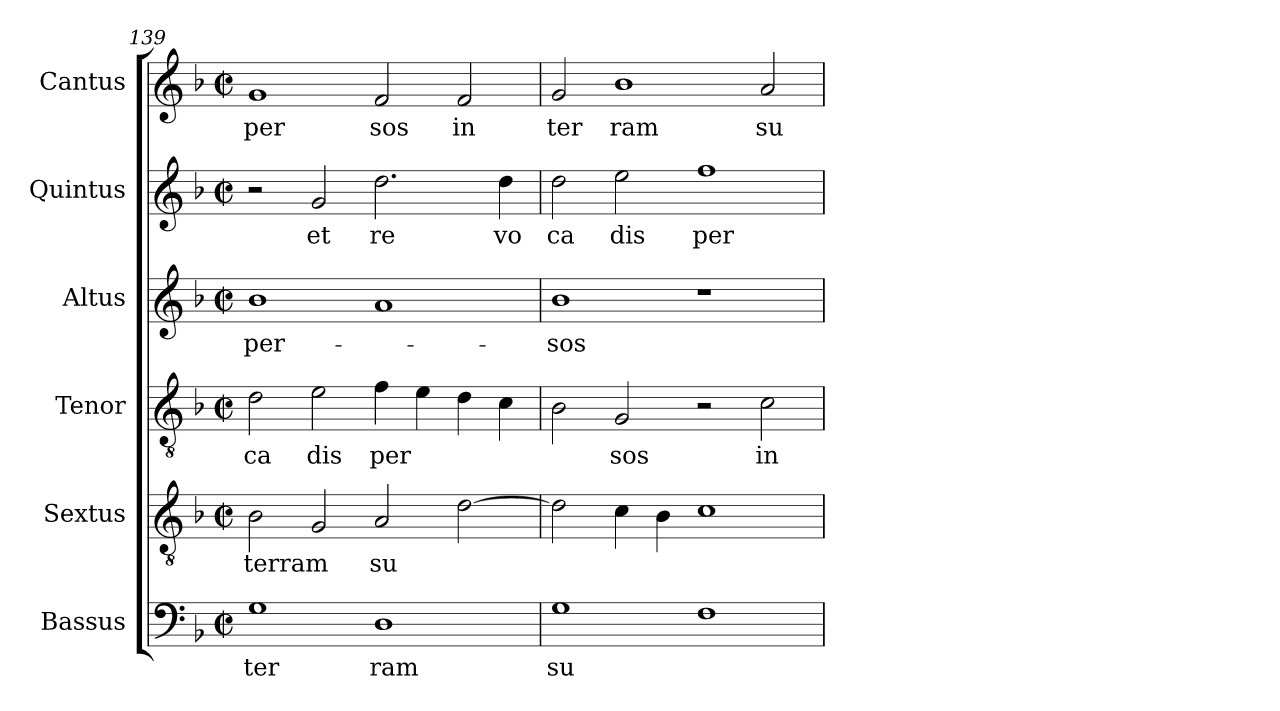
**kern	**text	**kern	**text	**kern	**text	**kern	**text	**kern	**text	**kern	**text
*part6	*part6	*part5	*part5	*part4	*part4	*part3	*part3	*part2	*part2	*part1	*part1
*staff6	*staff6	*staff5	*staff5	*staff4	*staff4	*staff3	*staff3	*staff2	*staff2	*staff1	*staff1
*I"Bassus	*	*I"Sextus	*	*I"Tenor	*	*I"Altus	*	*I"Quintus	*	*I"Cantus	*
*clefF4	*	*clefGv2	*	*clefGv2	*	*clefG2	*	*clefG2	*	*clefG2	*
*k[b-]	*	*k[b-]	*	*k[b-]	*	*k[b-]	*	*k[b-]	*	*k[b-]	*
*F:	*	*F:	*	*F:	*	*F:	*	*F:	*	*F:	*
*M2/2	*	*M2/2	*	*M2/2	*	*M2/2	*	*M2/2	*	*M2/2	*
*met(c|)	*	*met(c|)	*	*met(c|)	*	*met(c|)	*	*met(c|)	*	*met(c|)	*
=139	=139	=139	=139	=139	=139	=139	=139	=139	=139	=139	=139
!	!LO:LY:b:cj	!	!LO:LY:b	!	!LO:LY:b:cj	!	!LO:LY:b:cj	!	!	!	!LO:LY:b:cj
1G	ter	2B-\	terram	2d\	ca	1b-	-per-	2r	.	1g	per
!	!	!	!	!	!LO:LY:b:cj	!	!	!	!LO:LY:b:cj	!	!
.	.	2G/	.	2e\	dis	.	.	2g/	et	.	.
!	!LO:LY:b:cj	!	!LO:LY:b:cj	!	!LO:LY:b	!	!	!	!LO:LY:b:cj	!	!LO:LY:b:cj
1D	ram	2A/	su	4f\	per	1a	.	2.dd\	re	2f/	sos
.	.	.	.	4e\	.	.	.	.	.	.	.
!	!	!	!	!	!	!	!	!	!	!	!LO:LY:b:cj
.	.	[>2d\	.	4d\	.	.	.	.	.	2f/	in
!	!	!	!	!	!	!	!	!	!LO:LY:b:cj	!	!
.	.	.	.	4c\	.	.	.	4dd\	vo	.	.
=140	=140	=140	=140	=140	=140	=140	=140	=140	=140	=140	=140
!	!LO:LY:b:cj	!	!	!	!	!	!LO:LY:b:cj	!	!LO:LY:b:cj	!	!LO:LY:b:cj
1G	su	2d\]	.	2B-\	.	1b-	-sos	2dd\	ca	2g/	ter
!	!	!	!	!	!LO:LY:b:cj	!	!	!	!LO:LY:b:cj	!	!LO:LY:b:cj
.	.	4c\	.	2G/	sos	.	.	2ee\	dis	1b-	ram
.	.	4B-\	.	.	.	.	.	.	.	.	.
!	!	!	!	!	!	!	!	!	!LO:LY:b:cj	!	!
1F	.	1c	.	2r	.	1r	.	1ff	per	.	.
!	!	!	!	!	!LO:LY:b:cj	!	!	!	!	!	!LO:LY:b:cj
.	.	.	.	2c\	in	.	.	.	.	2a/	su
=	=	=	=	=	=	=	=	=	=	=	=
*-	*-	*-	*-	*-	*-	*-	*-	*-	*-	*-	*-
